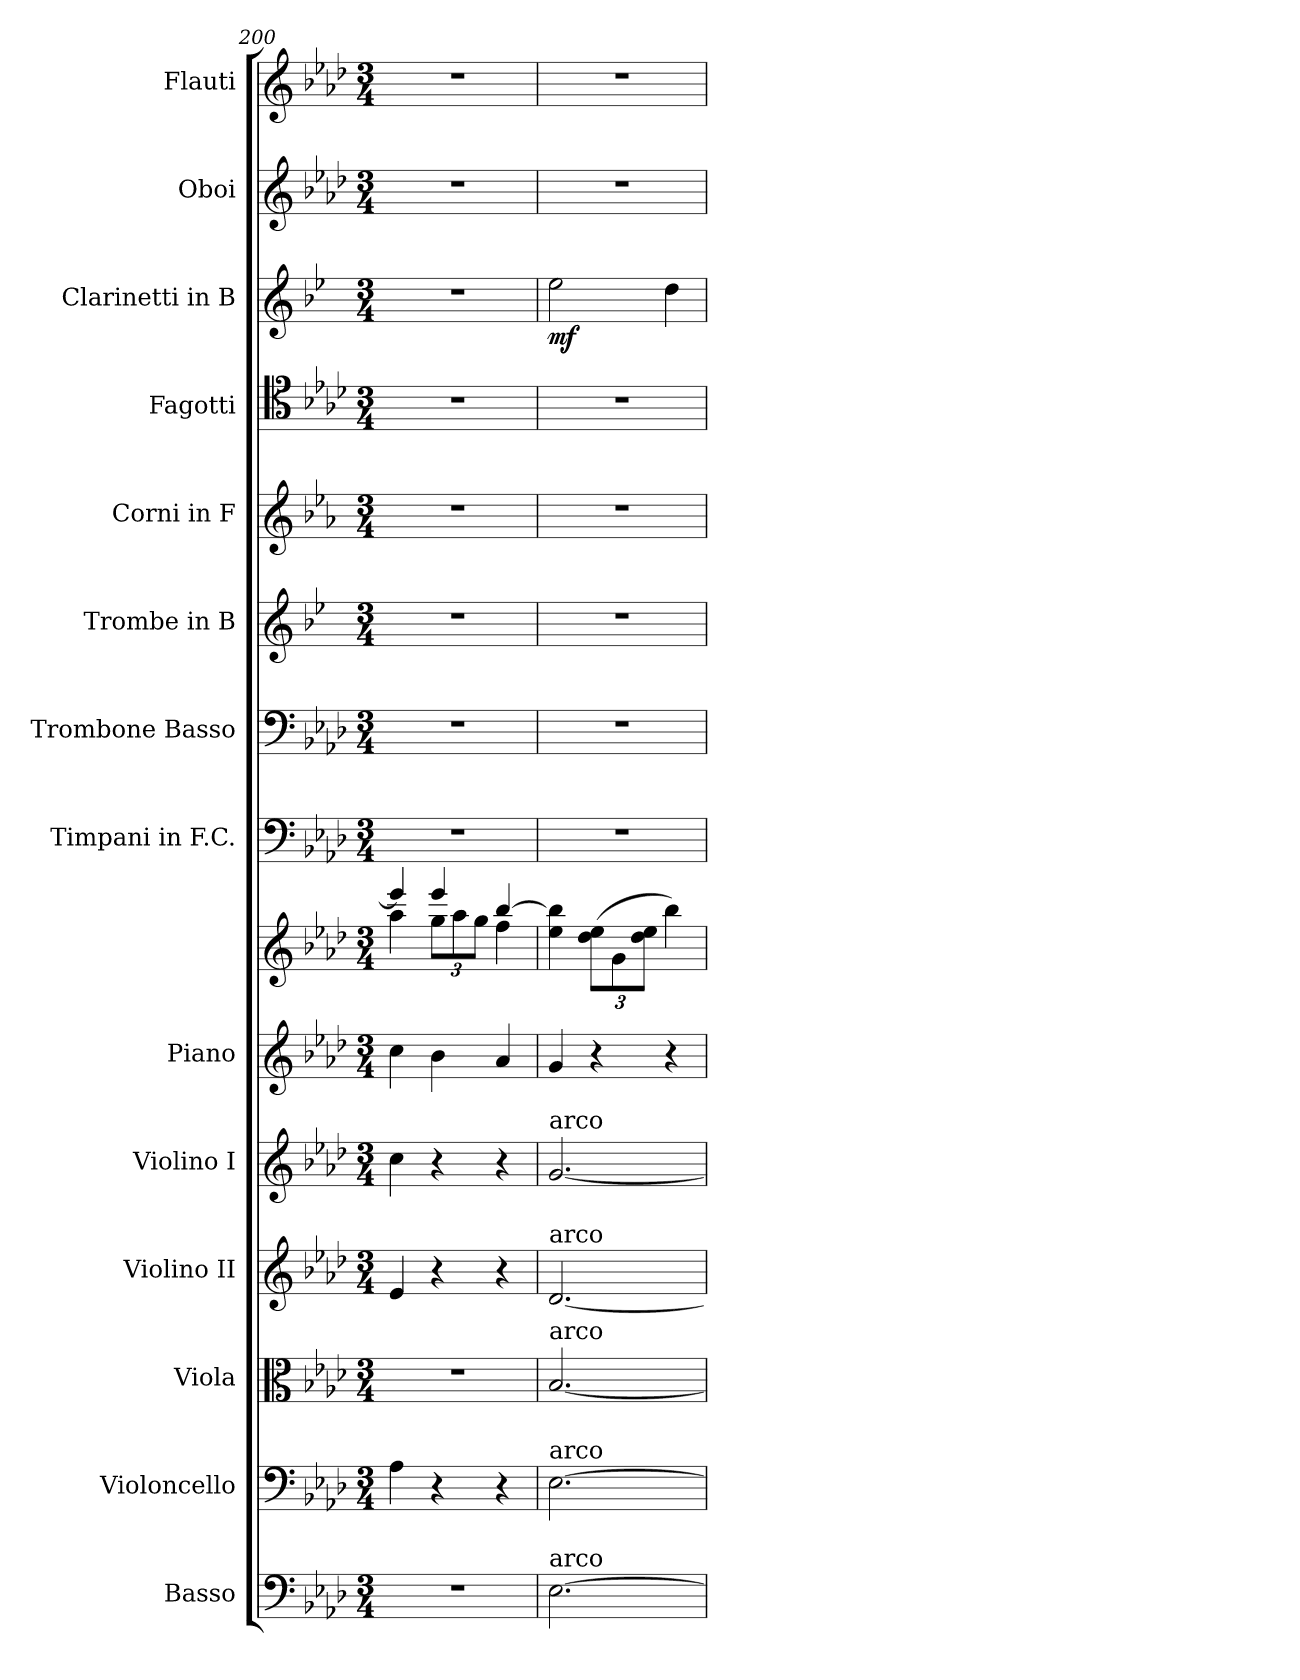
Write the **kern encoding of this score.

**kern	**kern	**kern	**kern	**kern	**kern	**kern	**kern	**kern	**kern	**kern	**kern	**kern	**dynam	**kern	**kern
*part14	*part13	*part12	*part11	*part10	*part9	*part9	*part8	*part7	*part6	*part5	*part4	*part3	*part3	*part2	*part1
*staff15	*staff14	*staff13	*staff12	*staff11	*staff10	*staff9	*staff8	*staff7	*staff6	*staff5	*staff4	*staff3	*staff3	*staff2	*staff1
*I"Basso	*I"Violoncello	*I"Viola	*I"Violino II	*I"Violino I	*I"Piano	*	*I"Timpani in F.C.	*I"Trombone Basso	*I"Trombe in B	*I"Corni in F	*I"Fagotti	*I"Clarinetti in B	*	*I"Oboi	*I"Flauti
*	*	*	*	*	*I'Pno.	*	*I'Timp.	*	*	*	*	*	*	*I'Ob.	*I'Fl.
*clefF4	*clefF4	*clefC3	*clefG2	*clefG2	*clefG2	*clefG2	*clefF4	*clefF4	*clefG2	*clefG2	*clefC4	*clefG2	*	*clefG2	*clefG2
*ITrd7c12	*	*	*	*	*	*	*	*	*ITrd1c2	*ITrd4c7	*	*ITrd1c2	*	*	*
*k[b-e-a-d-]	*k[b-e-a-d-]	*k[b-e-a-d-]	*k[b-e-a-d-]	*k[b-e-a-d-]	*k[b-e-a-d-]	*k[b-e-a-d-]	*k[b-e-a-d-]	*k[b-e-a-d-]	*k[b-e-a-d-]	*k[b-e-a-d-]	*k[b-e-a-d-]	*k[b-e-a-d-]	*	*k[b-e-a-d-]	*k[b-e-a-d-]
*M3/4	*M3/4	*M3/4	*M3/4	*M3/4	*M3/4	*M3/4	*M3/4	*M3/4	*M3/4	*M3/4	*M3/4	*M3/4	*	*M3/4	*M3/4
=200	=200	=200	=200	=200	=200	=200	=200	=200	=200	=200	=200	=200	=200	=200	=200
*	*	*	*	*	*	*^	*	*	*	*	*	*	*	*	*
2.r	4A-\	2.r	4e-/	4cc\	4cc\	4eee-/]	4aa-\	2.r	2.r	2.r	2.r	2.r	2.r	.	2.r	2.r
*	*	*	*	*	*	*	*Xbrackettup	*	*	*	*	*	*	*	*	*
.	4r	.	4r	4r	4b-\	4eee-/	12gg\L	.	.	.	.	.	.	.	.	.
.	.	.	.	.	.	.	12aa-\	.	.	.	.	.	.	.	.	.
.	.	.	.	.	.	.	12gg\J	.	.	.	.	.	.	.	.	.
.	4r	.	4r	4r	4a-/	[4bb-/	4ff\	.	.	.	.	.	.	.	.	.
=201	=201	=201	=201	=201	=201	=201	=201	=201	=201	=201	=201	=201	=201	=201	=201	=201
!	!	!	!	!LO:TX:a:t=arco	!	!	!	!	!	!	!	!	!	!	!	!
!	!	!	!LO:TX:a:t=arco	!	!	!	!	!	!	!	!	!	!	!	!	!
!	!	!LO:TX:a:t=arco	!	!	!	!	!	!	!	!	!	!	!	!	!	!
!	!LO:TX:a:t=arco	!	!	!	!	!	!	!	!	!	!	!	!	!	!	!
!LO:TX:a:t=arco	!	!	!	!	!	!	!	!	!	!	!	!	!	!	!	!
!	!	!	!	!	!	!	!	!	!	!	!	!	!	!LO:DY:b	!	!
*	*	*	*	*	*	*v	*v	*	*	*	*	*	*	*	*	*
[2.EE-\	[2.E-\	[2.B-/	[2.d-/	[2.g/	4g/	4ee-\ 4bb-\]	2.r	2.r	2.r	2.r	2.r	2dd-\	mf	2.r	2.r
.	.	.	.	.	4r	(>12dd-\ 12ee-\L	.	.	.	.	.	.	.	.	.
.	.	.	.	.	.	12g\	.	.	.	.	.	.	.	.	.
.	.	.	.	.	.	12dd-\ 12ee-\J	.	.	.	.	.	.	.	.	.
.	.	.	.	.	4r	4bb-\)	.	.	.	.	.	4cc\	.	.	.
=	=	=	=	=	=	=	=	=	=	=	=	=	=	=	=
*-	*-	*-	*-	*-	*-	*-	*-	*-	*-	*-	*-	*-	*-	*-	*-
